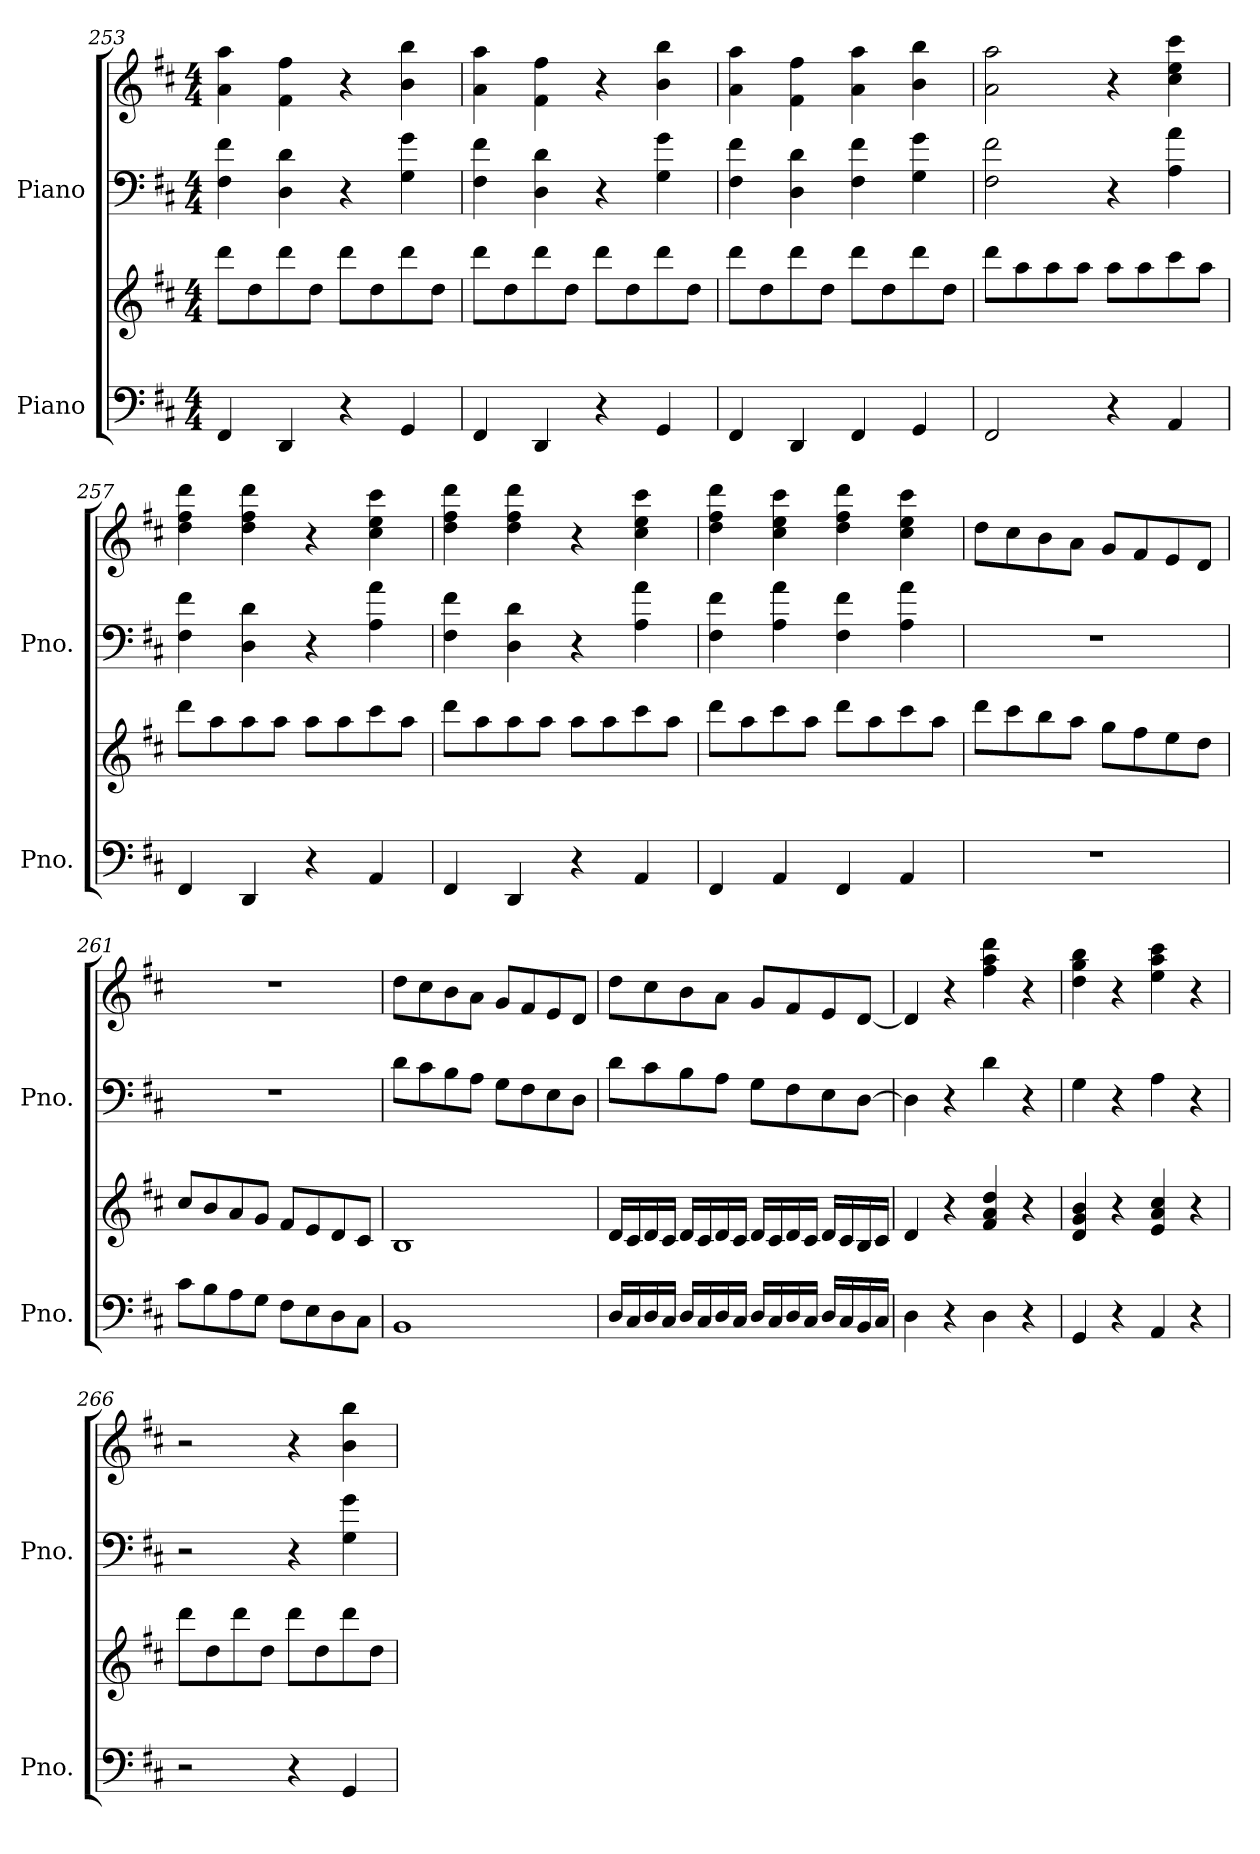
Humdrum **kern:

**kern	**kern	**kern	**kern
*part2	*part2	*part1	*part1
*staff4	*staff3	*staff2	*staff1
*I"Piano	*	*I"Piano	*
*I'Pno.	*	*I'Pno.	*
*clefF4	*clefG2	*clefF4	*clefG2
*k[f#c#]	*k[f#c#]	*k[f#c#]	*k[f#c#]
*M4/4	*M4/4	*M4/4	*M4/4
=253	=253	=253	=253
4FF#/	8ddd\L	4F#\ 4f#\	4a\ 4aa\
.	8dd\	.	.
4DD/	8ddd\	4D\ 4d\	4f#\ 4ff#\
.	8dd\J	.	.
4r	8ddd\L	4r	4r
.	8dd\	.	.
4GG/	8ddd\	4G\ 4g\	4b\ 4bb\
.	8dd\J	.	.
!!LO:PB:g=z
=254	=254	=254	=254
4FF#/	8ddd\L	4F#\ 4f#\	4a\ 4aa\
.	8dd\	.	.
4DD/	8ddd\	4D\ 4d\	4f#\ 4ff#\
.	8dd\J	.	.
4r	8ddd\L	4r	4r
.	8dd\	.	.
4GG/	8ddd\	4G\ 4g\	4b\ 4bb\
.	8dd\J	.	.
=255	=255	=255	=255
4FF#/	8ddd\L	4F#\ 4f#\	4a\ 4aa\
.	8dd\	.	.
4DD/	8ddd\	4D\ 4d\	4f#\ 4ff#\
.	8dd\J	.	.
4FF#/	8ddd\L	4F#\ 4f#\	4a\ 4aa\
.	8dd\	.	.
4GG/	8ddd\	4G\ 4g\	4b\ 4bb\
.	8dd\J	.	.
=256	=256	=256	=256
2FF#/	8ddd\L	2F#\ 2f#\	2a\ 2aa\
.	8aa\	.	.
.	8aa\	.	.
.	8aa\J	.	.
4r	8aa\L	4r	4r
.	8aa\	.	.
4AA/	8ccc#\	4A\ 4a\	4cc#\ 4ee\ 4ccc#\
.	8aa\J	.	.
=257	=257	=257	=257
4FF#/	8ddd\L	4F#\ 4f#\	4dd\ 4ff#\ 4ddd\
.	8aa\	.	.
4DD/	8aa\	4D\ 4d\	4dd\ 4ff#\ 4ddd\
.	8aa\J	.	.
4r	8aa\L	4r	4r
.	8aa\	.	.
4AA/	8ccc#\	4A\ 4a\	4cc#\ 4ee\ 4ccc#\
.	8aa\J	.	.
!!LO:LB:g=z
=258	=258	=258	=258
4FF#/	8ddd\L	4F#\ 4f#\	4dd\ 4ff#\ 4ddd\
.	8aa\	.	.
4DD/	8aa\	4D\ 4d\	4dd\ 4ff#\ 4ddd\
.	8aa\J	.	.
4r	8aa\L	4r	4r
.	8aa\	.	.
4AA/	8ccc#\	4A\ 4a\	4cc#\ 4ee\ 4ccc#\
.	8aa\J	.	.
=259	=259	=259	=259
4FF#/	8ddd\L	4F#\ 4f#\	4dd\ 4ff#\ 4ddd\
.	8aa\	.	.
4AA/	8ccc#\	4A\ 4a\	4cc#\ 4ee\ 4ccc#\
.	8aa\J	.	.
4FF#/	8ddd\L	4F#\ 4f#\	4dd\ 4ff#\ 4ddd\
.	8aa\	.	.
4AA/	8ccc#\	4A\ 4a\	4cc#\ 4ee\ 4ccc#\
.	8aa\J	.	.
=260	=260	=260	=260
1r	8ddd\L	1r	8dd\L
.	8ccc#\	.	8cc#\
.	8bb\	.	8b\
.	8aa\J	.	8a\J
.	8gg\L	.	8g/L
.	8ff#\	.	8f#/
.	8ee\	.	8e/
.	8dd\J	.	8d/J
=261	=261	=261	=261
8c#\L	8cc#/L	1r	1r
8B\	8b/	.	.
8A\	8a/	.	.
8G\J	8g/J	.	.
8F#\L	8f#/L	.	.
8E\	8e/	.	.
8D\	8d/	.	.
8C#\J	8c#/J	.	.
!!LO:LB:g=z
=262	=262	=262	=262
1BB	1B	8d\L	8dd\L
.	.	8c#\	8cc#\
.	.	8B\	8b\
.	.	8A\J	8a\J
.	.	8G\L	8g/L
.	.	8F#\	8f#/
.	.	8E\	8e/
.	.	8D\J	8d/J
=263	=263	=263	=263
16D/LL	16d/LL	8d\L	8dd\L
16C#/	16c#/	.	.
16D/	16d/	8c#\	8cc#\
16C#/JJ	16c#/JJ	.	.
16D/LL	16d/LL	8B\	8b\
16C#/	16c#/	.	.
16D/	16d/	8A\J	8a\J
16C#/JJ	16c#/JJ	.	.
16D/LL	16d/LL	8G\L	8g/L
16C#/	16c#/	.	.
16D/	16d/	8F#\	8f#/
16C#/JJ	16c#/JJ	.	.
16D/LL	16d/LL	8E\	8e/
16C#/	16c#/	.	.
16BB/	16B/	[8D\J	[8d/J
16C#/JJ	16c#/JJ	.	.
=264	=264	=264	=264
4D\	4d/	4D\]	4d/]
4r	4r	4r	4r
4D\	4f#/ 4a/ 4dd/	4d\	4ff#\ 4aa\ 4ddd\
4r	4r	4r	4r
=265	=265	=265	=265
4GG/	4d/ 4g/ 4b/	4G\	4dd\ 4gg\ 4bb\
4r	4r	4r	4r
4AA/	4e/ 4a/ 4cc#/	4A\	4ee\ 4aa\ 4ccc#\
4r	4r	4r	4r
!!LO:PB:g=z
=266	=266	=266	=266
2r	8ddd\L	2r	2r
.	8dd\	.	.
.	8ddd\	.	.
.	8dd\J	.	.
4r	8ddd\L	4r	4r
.	8dd\	.	.
4GG/	8ddd\	4G\ 4g\	4b\ 4bb\
.	8dd\J	.	.
=	=	=	=
*-	*-	*-	*-
